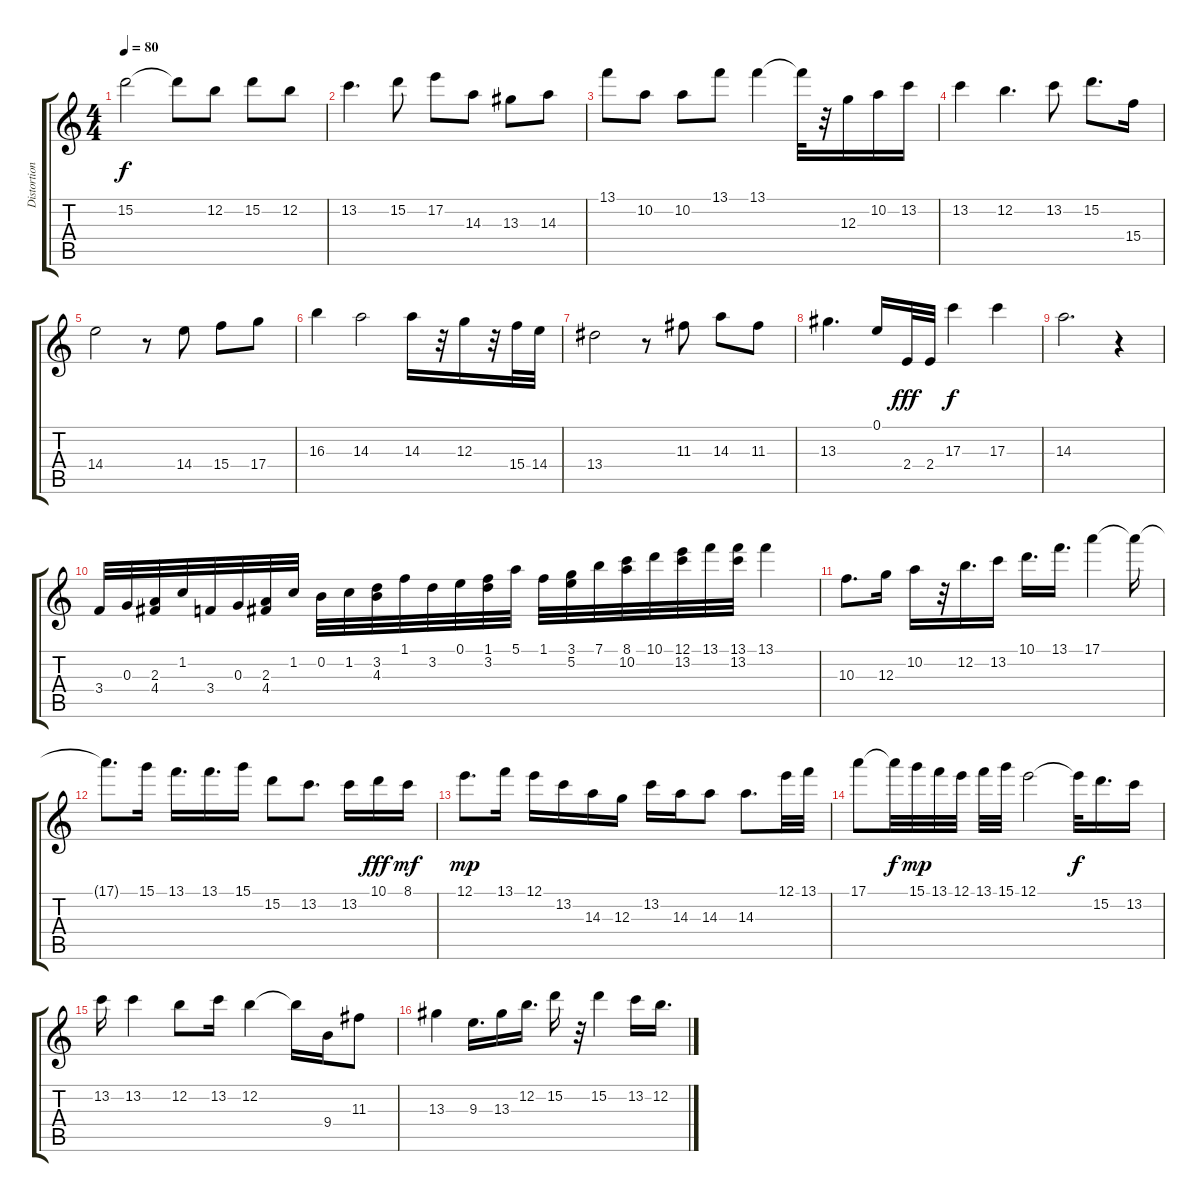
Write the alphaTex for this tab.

\track ("Distortion (Guitar 1)" "Distortion") {instrument distortionguitar}
\staff {score tabs}
\tuning (E4 B3 G3 D3 A2 E2) {hide}
\ts (4 4)
\tempo 80
\clef g2
\ks c
15.2.2{dy f} 15.2{t}.8 12.2.8 15.2.8 12.2.8 |
13.2.4{d} 15.2.8 17.2.8 14.3.8 13.3.8 14.3.8 |
13.1.8 10.2.8 10.2.8 13.1.8 13.1.4 13.1{t}.32 r.32 12.3.16 10.2.16 13.2.16 |
13.2.4 12.2.4{d} 13.2.8 15.2.8{d} 15.4.16 |
14.4.2 r.8 14.4.8 15.4.8 17.4.8 |
16.3.4 14.3.2 14.3.16 r.32 12.3.16 r.32 15.4.32 14.4.32 |
13.4.2 r.8 11.3.8 14.3.8 11.3.8 |
13.3.4{d} 0.1.16 2.4.32{dy fff} 2.4.32 17.3.4{dy f} 17.3.4 |
14.3.2{d} r.4 |
3.4.32 0.3.32 (2.3 4.4).32 1.2.32 3.4.32 0.3.32 (2.3 4.4).32 1.2.32 0.2.32 1.2.32 (3.2 4.3).32 1.1.32 3.2.32 0.1.32 (1.1 3.2).32 5.1.32 1.1.32 (3.1 5.2).32 7.1.32 (8.1 10.2).32 10.1.32 (12.1 13.2).32 13.1.32 (13.1 13.2).32 13.1.4 |
10.3.8{d} 12.3.16 10.2.16 r.32 12.2.16{d} 13.2.16 10.1.16{d} 13.1.16{d} 17.1.4 17.1{t}.16 |
17.1{t}.8{d} 15.1.16 13.1.16{d} 13.1.16{d} 15.1.16 15.2.8 13.2.8{d} 13.2.16 10.1.16{dy fff} 8.1.16{dy mf} |
12.1.8{d dy mp} 13.1.16 12.1.16 13.2.16 14.3.16 12.3.16 13.2.16 14.3.16 14.3.8 14.3.8{d} 12.1.32 13.1.32 |
17.1.8 17.1{t}.32{dy f} 15.1.32{dy mp} 13.1.32 12.1.32 13.1.32 15.1.32 12.1.2 12.1{t}.32{dy f} 15.2.16{d} 13.2.16 |
13.2.16 13.2.4 12.2.8 13.2.16 12.2.4 12.2{t}.16 9.4.16 11.3.8 |
13.3.4 9.3.16{d} 13.3.16 12.2.16{d} 15.2.16 r.32 15.2.4 13.2.16 12.2.16{d}
